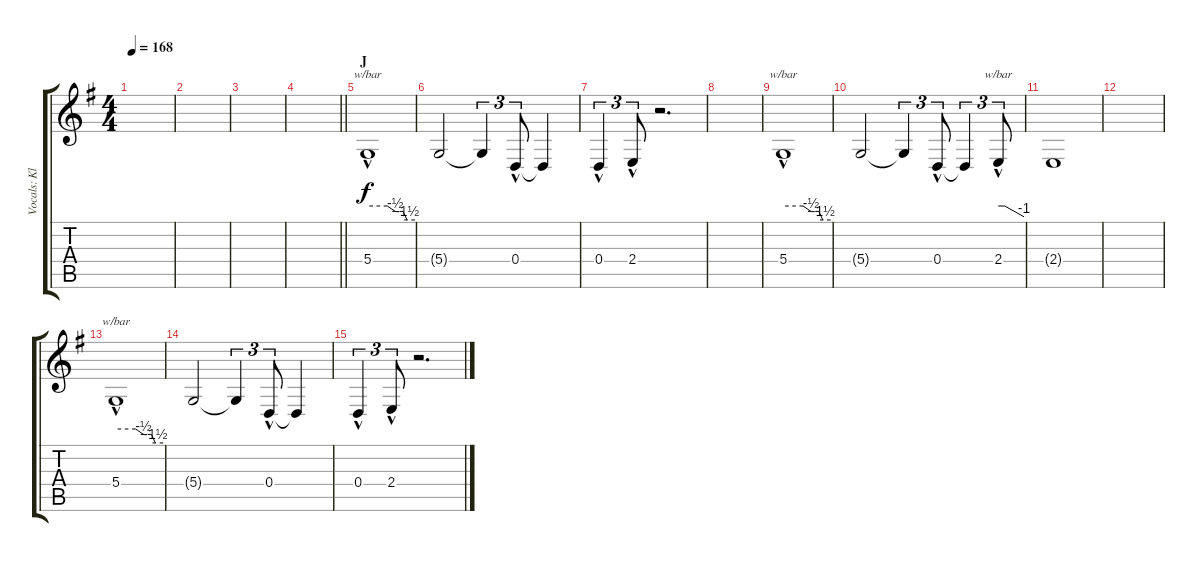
\track ("Vocals: Klause" "Vocals: Kl") {instrument lead2sawtooth}
\staff {score tabs}
\tuning (E4 B3 G3 D3 A2 E2) {hide}
\ts (4 4)
\tempo 168
\clef g2
\ks g
|
|
|
\barLineRight lightlight
|
\section ("" "J")
5.4{hac}.1{tbe (custom default 0 0 25 0 35 -2 45 -2 50 -6 60 -6)} |
5.4{t}.2 5.4{t}.4{tu (3 2)} 0.4{hac}.8{tu (3 2)} 0.4{t}.4 |
0.4{hac}.4{tu (3 2)} 2.4{hac}.8{tu (3 2)} r.2{d} |
|
5.4{hac}.1{tbe (custom default 0 0 25 0 35 -2 45 -2 50 -6 60 -6)} |
5.4{t}.2 5.4{t}.4{tu (3 2)} 0.4{hac}.8{tu (3 2)} 0.4{t}.4{tu (3 2)} 2.4{hac}.8{tu (3 2) tbe (custom default 0 0 15 0 60 -4)} |
2.4{t}.1 |
|
5.4{hac}.1{tbe (custom default 0 0 25 0 35 -2 45 -2 50 -6 60 -6)} |
5.4{t}.2 5.4{t}.4{tu (3 2)} 0.4{hac}.8{tu (3 2)} 0.4{t}.4 |
0.4{hac}.4{tu (3 2)} 2.4{hac}.8{tu (3 2)} r.2{d}
